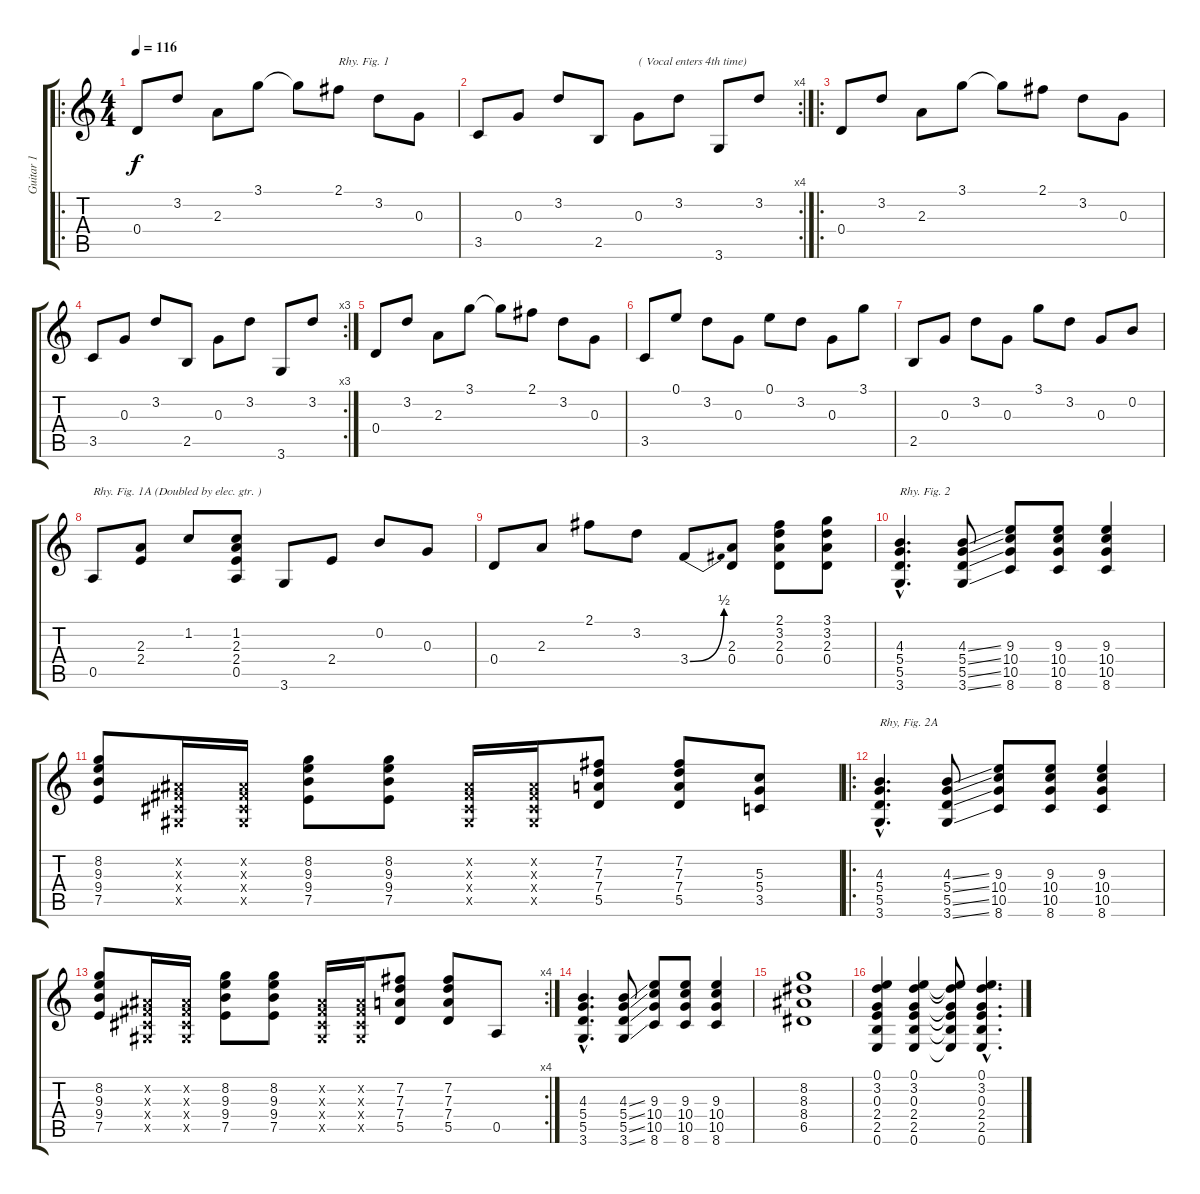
\track ("Guitar 1" "Guitar 1") {instrument acousticguitarnylon}
\staff {score tabs}
\tuning (E4 B3 G3 D3 A2 E2) {hide}
\ro
\ts (4 4)
\tempo 116
\clef g2
\ks c
0.4.8{dy f instrument acousticguitarnylon} 3.2.8 2.3.8 3.1.8 3.1{t}.8 2.1.8{txt "Rhy. Fig. 1"} 3.2.8 0.3.8 |
\rc 4
3.5.8 0.3.8 3.2.8 2.5.8 0.3.8{txt "( Vocal enters 4th time)"} 3.2.8 3.6.8 3.2.8 |
\ro
0.4.8 3.2.8 2.3.8 3.1.8 3.1{t}.8 2.1.8 3.2.8 0.3.8 |
\rc 3
3.5.8 0.3.8 3.2.8 2.5.8 0.3.8 3.2.8 3.6.8 3.2.8 |
0.4.8 3.2.8 2.3.8 3.1.8 3.1{t}.8 2.1.8 3.2.8 0.3.8 |
3.5.8 0.1.8 3.2.8 0.3.8 0.1.8 3.2.8 0.3.8 3.1.8 |
2.5.8 0.3.8 3.2.8 0.3.8 3.1.8 3.2.8 0.3.8 0.2.8 |
0.5.8{txt "Rhy. Fig. 1A (Doubled by elec. gtr. )"} (2.3 2.4).8 1.2.8 (1.2 2.3 2.4 0.5).8 3.6.8 2.4.8 0.2.8 0.3.8 |
0.4.8 2.3.8 2.1.8 3.2.8 3.4{be (bend 0 0 60 2)}.8 (2.3 0.4).8 (2.1 3.2 2.3 0.4).8 (3.1 3.2 2.3 0.4).8 |
(4.3{hac} 5.4{hac} 5.5{hac} 3.6{hac}).4{d txt "Rhy. Fig. 2"} (4.3{ss} 5.4{ss} 5.5{ss} 3.6{ss}).8 (9.3 10.4 10.5 8.6).8 (9.3 10.4 10.5 8.6).8 (9.3 10.4 10.5 8.6).4 |
(8.2 9.3 9.4 7.5).8 (-1.2{x} -1.3{x} -1.4{x} -1.5{x}).16 (-1.2{x} -1.3{x} -1.4{x} -1.5{x}).16 (8.2 9.3 9.4 7.5).8 (8.2 9.3 9.4 7.5).8 (-1.2{x} -1.3{x} -1.4{x} -1.5{x}).16 (-1.2{x} -1.3{x} -1.4{x} -1.5{x}).16 (7.2 7.3 7.4 5.5).8 (7.2 7.3 7.4 5.5).8 (5.3 5.4 3.5).8 |
\ro
(4.3{hac} 5.4{hac} 5.5{hac} 3.6{hac}).4{d txt "Rhy, Fig. 2A"} (4.3{ss} 5.4{ss} 5.5{ss} 3.6{ss}).8 (9.3 10.4 10.5 8.6).8 (9.3 10.4 10.5 8.6).8 (9.3 10.4 10.5 8.6).4 |
\rc 4
(8.2 9.3 9.4 7.5).8 (-1.2{x} -1.3{x} -1.4{x} -1.5{x}).16 (-1.2{x} -1.3{x} -1.4{x} -1.5{x}).16 (8.2 9.3 9.4 7.5).8 (8.2 9.3 9.4 7.5).8 (-1.2{x} -1.3{x} -1.4{x} -1.5{x}).16 (-1.2{x} -1.3{x} -1.4{x} -1.5{x}).16 (7.2 7.3 7.4 5.5).8 (7.2 7.3 7.4 5.5).8 0.5.8 |
(4.3{hac} 5.4{hac} 5.5{hac} 3.6{hac}).4{d} (4.3{ss} 5.4{ss} 5.5{ss} 3.6{ss}).8 (9.3 10.4 10.5 8.6).8 (9.3 10.4 10.5 8.6).8 (9.3 10.4 10.5 8.6).4 |
(8.2 8.3 8.4 6.5).1 |
(0.1 3.2 0.3 2.4 2.5 0.6).4 (0.1 3.2 0.3 2.4 2.5 0.6).4 (0.1{t} 3.2{t} 0.3{t} 2.4{t} 2.5{t} 0.6{t}).8 (0.1{hac} 3.2{hac} 0.3{hac} 2.4{hac} 2.5{hac} 0.6{hac}).4{d}
